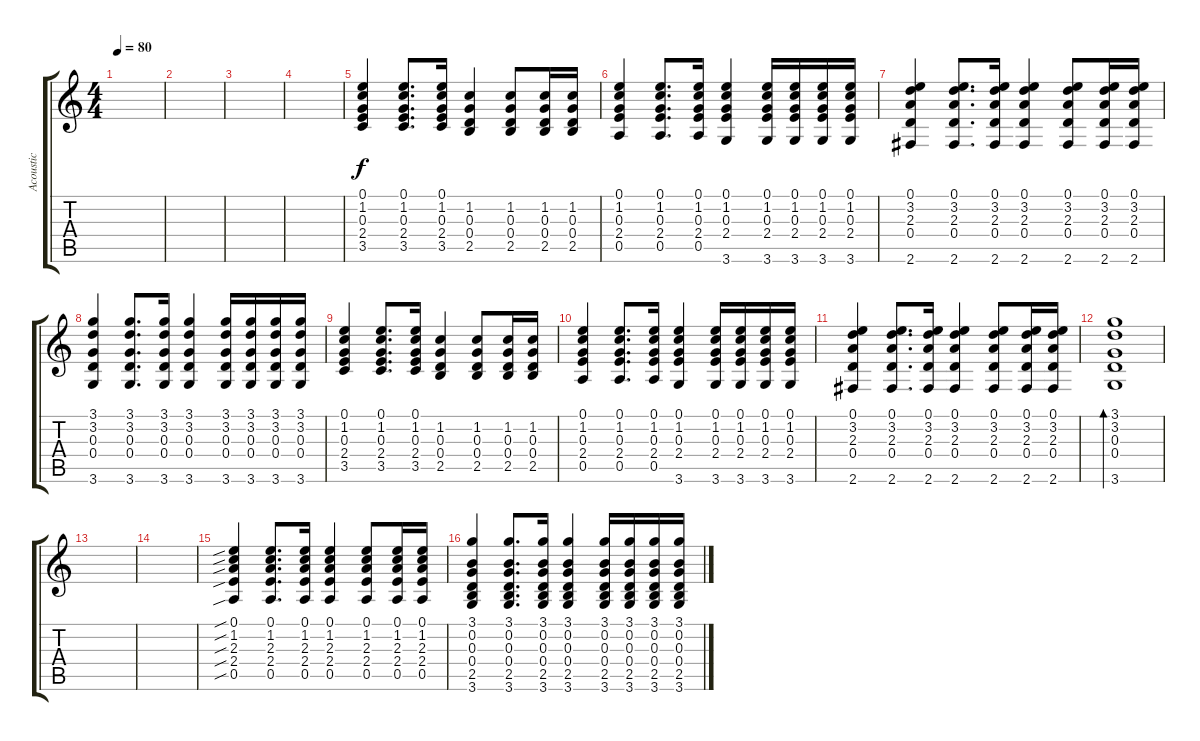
\track ("Acoustic" "Acoustic") {instrument acousticguitarsteel}
\staff {score tabs}
\tuning (E4 B3 G3 D3 A2 E2) {hide}
\ts (4 4)
\tempo 80
\clef g2
\ks c
|
|
|
|
(0.1 1.2 0.3 2.4 3.5).4 (0.1 1.2 0.3 2.4 3.5).8{d} (0.1 1.2 0.3 2.4 3.5).16 (1.2 0.3 0.4 2.5).4 (1.2 0.3 0.4 2.5).8 (1.2 0.3 0.4 2.5).16 (1.2 0.3 0.4 2.5).16 |
(0.1 1.2 0.3 2.4 0.5).4 (0.1 1.2 0.3 2.4 0.5).8{d} (0.1 1.2 0.3 2.4 0.5).16 (0.1 1.2 0.3 2.4 3.6).4 (0.1 1.2 0.3 2.4 3.6).16 (0.1 1.2 0.3 2.4 3.6).16 (0.1 1.2 0.3 2.4 3.6).16 (0.1 1.2 0.3 2.4 3.6).16 |
(0.1 3.2 2.3 0.4 2.6).4 (0.1 3.2 2.3 0.4 2.6).8{d} (0.1 3.2 2.3 0.4 2.6).16 (0.1 3.2 2.3 0.4 2.6).4 (0.1 3.2 2.3 0.4 2.6).8 (0.1 3.2 2.3 0.4 2.6).16 (0.1 3.2 2.3 0.4 2.6).16 |
(3.1 3.2 0.3 0.4 3.6).4 (3.1 3.2 0.3 0.4 3.6).8{d} (3.1 3.2 0.3 0.4 3.6).16 (3.1 3.2 0.3 0.4 3.6).4 (3.1 3.2 0.3 0.4 3.6).16 (3.1 3.2 0.3 0.4 3.6).16 (3.1 3.2 0.3 0.4 3.6).16 (3.1 3.2 0.3 0.4 3.6).16 |
(0.1 1.2 0.3 2.4 3.5).4 (0.1 1.2 0.3 2.4 3.5).8{d} (0.1 1.2 0.3 2.4 3.5).16 (1.2 0.3 0.4 2.5).4 (1.2 0.3 0.4 2.5).8 (1.2 0.3 0.4 2.5).16 (1.2 0.3 0.4 2.5).16 |
(0.1 1.2 0.3 2.4 0.5).4 (0.1 1.2 0.3 2.4 0.5).8{d} (0.1 1.2 0.3 2.4 0.5).16 (0.1 1.2 0.3 2.4 3.6).4 (0.1 1.2 0.3 2.4 3.6).16 (0.1 1.2 0.3 2.4 3.6).16 (0.1 1.2 0.3 2.4 3.6).16 (0.1 1.2 0.3 2.4 3.6).16 |
(0.1 3.2 2.3 0.4 2.6).4 (0.1 3.2 2.3 0.4 2.6).8{d} (0.1 3.2 2.3 0.4 2.6).16 (0.1 3.2 2.3 0.4 2.6).4 (0.1 3.2 2.3 0.4 2.6).8 (0.1 3.2 2.3 0.4 2.6).16 (0.1 3.2 2.3 0.4 2.6).16 |
(3.1 3.2 0.3 0.4 3.6).1{bd 120} |
|
|
(0.1{sib} 1.2{sib} 2.3{sib} 2.4{sib} 0.5{sib}).4 (0.1 1.2 2.3 2.4 0.5).8{d} (0.1 1.2 2.3 2.4 0.5).16 (0.1 1.2 2.3 2.4 0.5).4 (0.1 1.2 2.3 2.4 0.5).8 (0.1 1.2 2.3 2.4 0.5).16 (0.1 1.2 2.3 2.4 0.5).16 |
(3.1 0.2 0.3 0.4 2.5 3.6).4 (3.1 0.2 0.3 0.4 2.5 3.6).8{d} (3.1 0.2 0.3 0.4 2.5 3.6).16 (3.1 0.2 0.3 0.4 2.5 3.6).4 (3.1 0.2 0.3 0.4 2.5 3.6).16 (3.1 0.2 0.3 0.4 2.5 3.6).16 (3.1 0.2 0.3 0.4 2.5 3.6).16 (3.1 0.2 0.3 0.4 2.5 3.6).16
